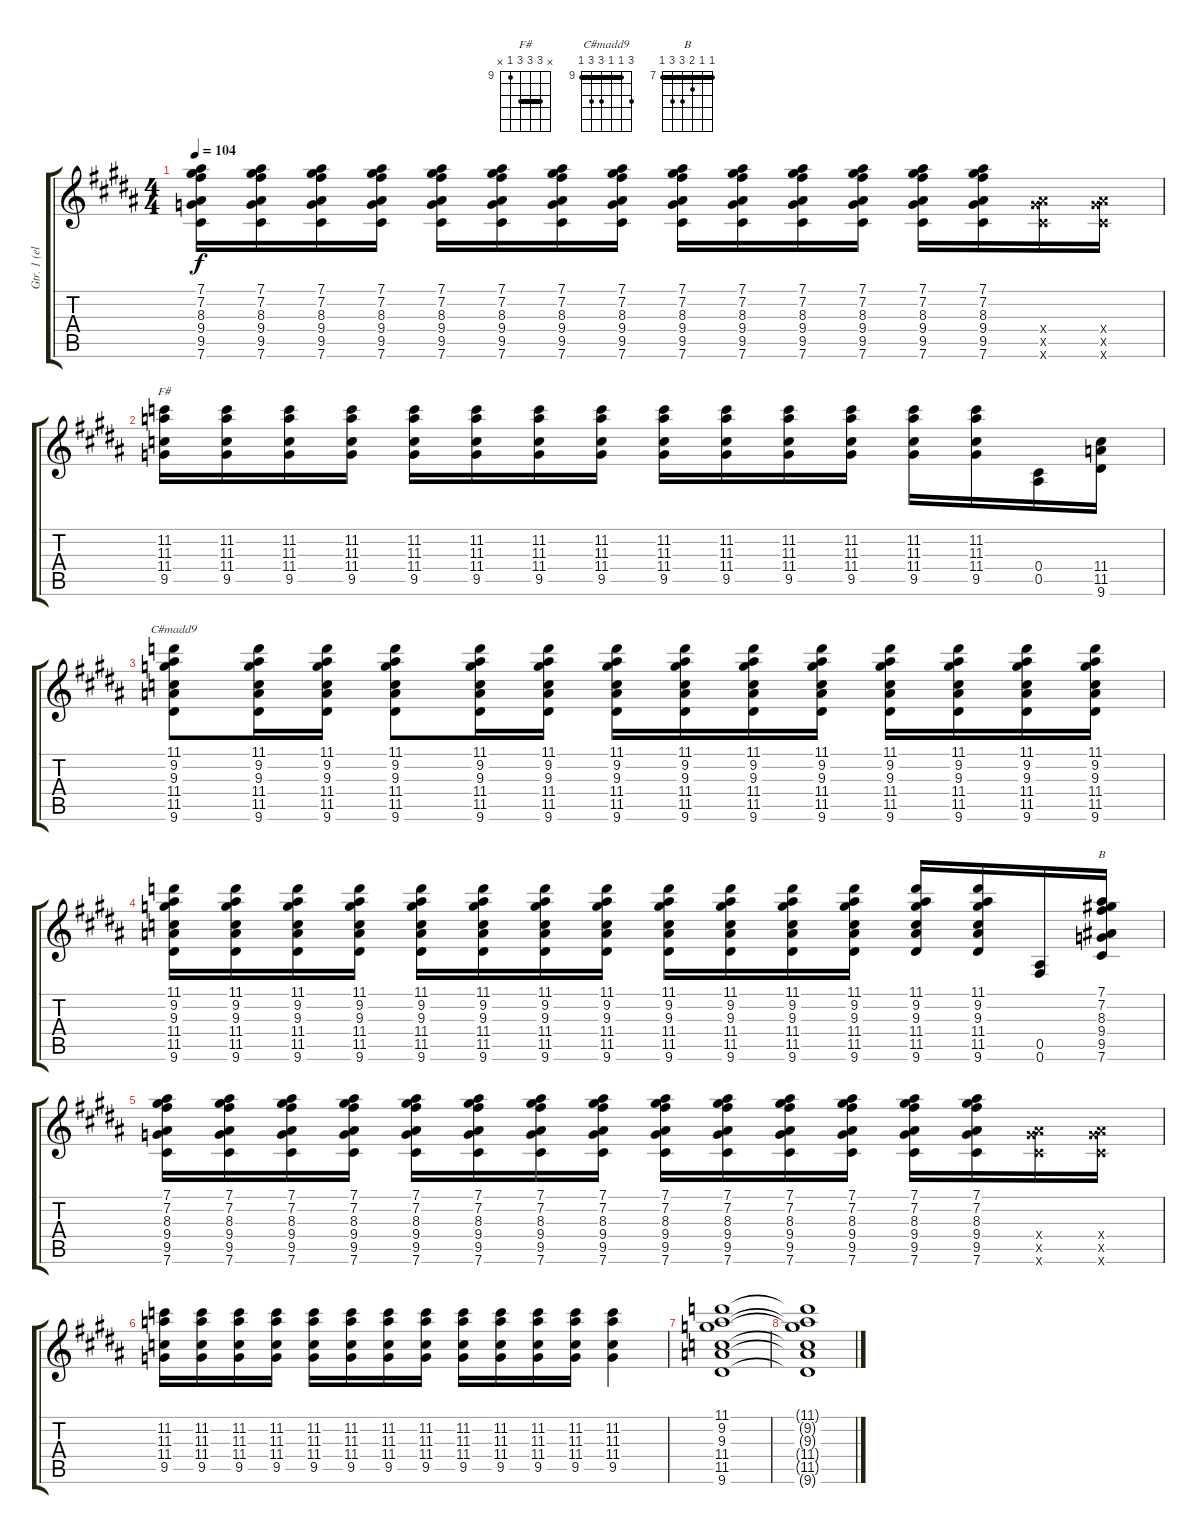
\track ("Gtr. 1 (elec.)" "Gtr. 1 (el") {instrument electricguitarclean}
\staff {score tabs}
\tuning (Eb4 Db4 Bb3 Db3 Bb2 Gb2) {hide}
\chord ("F#" x 11 11 11 9 x) {firstfret 9 barre 11}
\chord ("C#madd9" 11 9 9 11 11 9) {firstfret 9 barre 9}
\chord ("B" 7 7 8 9 9 7) {firstfret 7 barre 7}
\ts (4 4)
\tempo 104
\clef g2
\ks b
(7.1 7.2 8.3 9.4 9.5 7.6).16{dy f} (7.1 7.2 8.3 9.4 9.5 7.6).16 (7.1 7.2 8.3 9.4 9.5 7.6).16 (7.1 7.2 8.3 9.4 9.5 7.6).16 (7.1 7.2 8.3 9.4 9.5 7.6).16 (7.1 7.2 8.3 9.4 9.5 7.6).16 (7.1 7.2 8.3 9.4 9.5 7.6).16 (7.1 7.2 8.3 9.4 9.5 7.6).16 (7.1 7.2 8.3 9.4 9.5 7.6).16 (7.1 7.2 8.3 9.4 9.5 7.6).16 (7.1 7.2 8.3 9.4 9.5 7.6).16 (7.1 7.2 8.3 9.4 9.5 7.6).16 (7.1 7.2 8.3 9.4 9.5 7.6).16 (7.1 7.2 8.3 9.4 9.5 7.6).16 (9.4{x} 9.5{x} 7.6{x}).16 (9.4{x} 9.5{x} 7.6{x}).16 |
(11.2 11.3 11.4 9.5).16{ch "F#"} (11.2 11.3 11.4 9.5).16 (11.2 11.3 11.4 9.5).16 (11.2 11.3 11.4 9.5).16 (11.2 11.3 11.4 9.5).16 (11.2 11.3 11.4 9.5).16 (11.2 11.3 11.4 9.5).16 (11.2 11.3 11.4 9.5).16 (11.2 11.3 11.4 9.5).16 (11.2 11.3 11.4 9.5).16 (11.2 11.3 11.4 9.5).16 (11.2 11.3 11.4 9.5).16 (11.2 11.3 11.4 9.5).16 (11.2 11.3 11.4 9.5).16 (0.4 0.5).16 (11.4 11.5 9.6).16 |
(11.1 9.2 9.3 11.4 11.5 9.6).8{ch "C#madd9"} (11.1 9.2 9.3 11.4 11.5 9.6).16 (11.1 9.2 9.3 11.4 11.5 9.6).16 (11.1 9.2 9.3 11.4 11.5 9.6).8 (11.1 9.2 9.3 11.4 11.5 9.6).16 (11.1 9.2 9.3 11.4 11.5 9.6).16 (11.1 9.2 9.3 11.4 11.5 9.6).16 (11.1 9.2 9.3 11.4 11.5 9.6).16 (11.1 9.2 9.3 11.4 11.5 9.6).16 (11.1 9.2 9.3 11.4 11.5 9.6).16 (11.1 9.2 9.3 11.4 11.5 9.6).16 (11.1 9.2 9.3 11.4 11.5 9.6).16 (11.1 9.2 9.3 11.4 11.5 9.6).16 (11.1 9.2 9.3 11.4 11.5 9.6).16 |
(11.1 9.2 9.3 11.4 11.5 9.6).16 (11.1 9.2 9.3 11.4 11.5 9.6).16 (11.1 9.2 9.3 11.4 11.5 9.6).16 (11.1 9.2 9.3 11.4 11.5 9.6).16 (11.1 9.2 9.3 11.4 11.5 9.6).16 (11.1 9.2 9.3 11.4 11.5 9.6).16 (11.1 9.2 9.3 11.4 11.5 9.6).16 (11.1 9.2 9.3 11.4 11.5 9.6).16 (11.1 9.2 9.3 11.4 11.5 9.6).16 (11.1 9.2 9.3 11.4 11.5 9.6).16 (11.1 9.2 9.3 11.4 11.5 9.6).16 (11.1 9.2 9.3 11.4 11.5 9.6).16 (11.1 9.2 9.3 11.4 11.5 9.6).16 (11.1 9.2 9.3 11.4 11.5 9.6).16 (0.5 0.6).16 (7.1 7.2 8.3 9.4 9.5 7.6).16{ch "B"} |
(7.1 7.2 8.3 9.4 9.5 7.6).16 (7.1 7.2 8.3 9.4 9.5 7.6).16 (7.1 7.2 8.3 9.4 9.5 7.6).16 (7.1 7.2 8.3 9.4 9.5 7.6).16 (7.1 7.2 8.3 9.4 9.5 7.6).16 (7.1 7.2 8.3 9.4 9.5 7.6).16 (7.1 7.2 8.3 9.4 9.5 7.6).16 (7.1 7.2 8.3 9.4 9.5 7.6).16 (7.1 7.2 8.3 9.4 9.5 7.6).16 (7.1 7.2 8.3 9.4 9.5 7.6).16 (7.1 7.2 8.3 9.4 9.5 7.6).16 (7.1 7.2 8.3 9.4 9.5 7.6).16 (7.1 7.2 8.3 9.4 9.5 7.6).16 (7.1 7.2 8.3 9.4 9.5 7.6).16 (9.4{x} 9.5{x} 7.6{x}).16 (9.4{x} 9.5{x} 7.6{x}).16 |
(11.2 11.3 11.4 9.5).16 (11.2 11.3 11.4 9.5).16 (11.2 11.3 11.4 9.5).16 (11.2 11.3 11.4 9.5).16 (11.2 11.3 11.4 9.5).16 (11.2 11.3 11.4 9.5).16 (11.2 11.3 11.4 9.5).16 (11.2 11.3 11.4 9.5).16 (11.2 11.3 11.4 9.5).16 (11.2 11.3 11.4 9.5).16 (11.2 11.3 11.4 9.5).16 (11.2 11.3 11.4 9.5).16 (11.2 11.3 11.4 9.5).4 |
\ks g#minor
(11.1 9.2 9.3 11.4 11.5 9.6).1 |
(11.1{t} 9.2{t} 9.3{t} 11.4{t} 11.5{t} 9.6{t}).1
